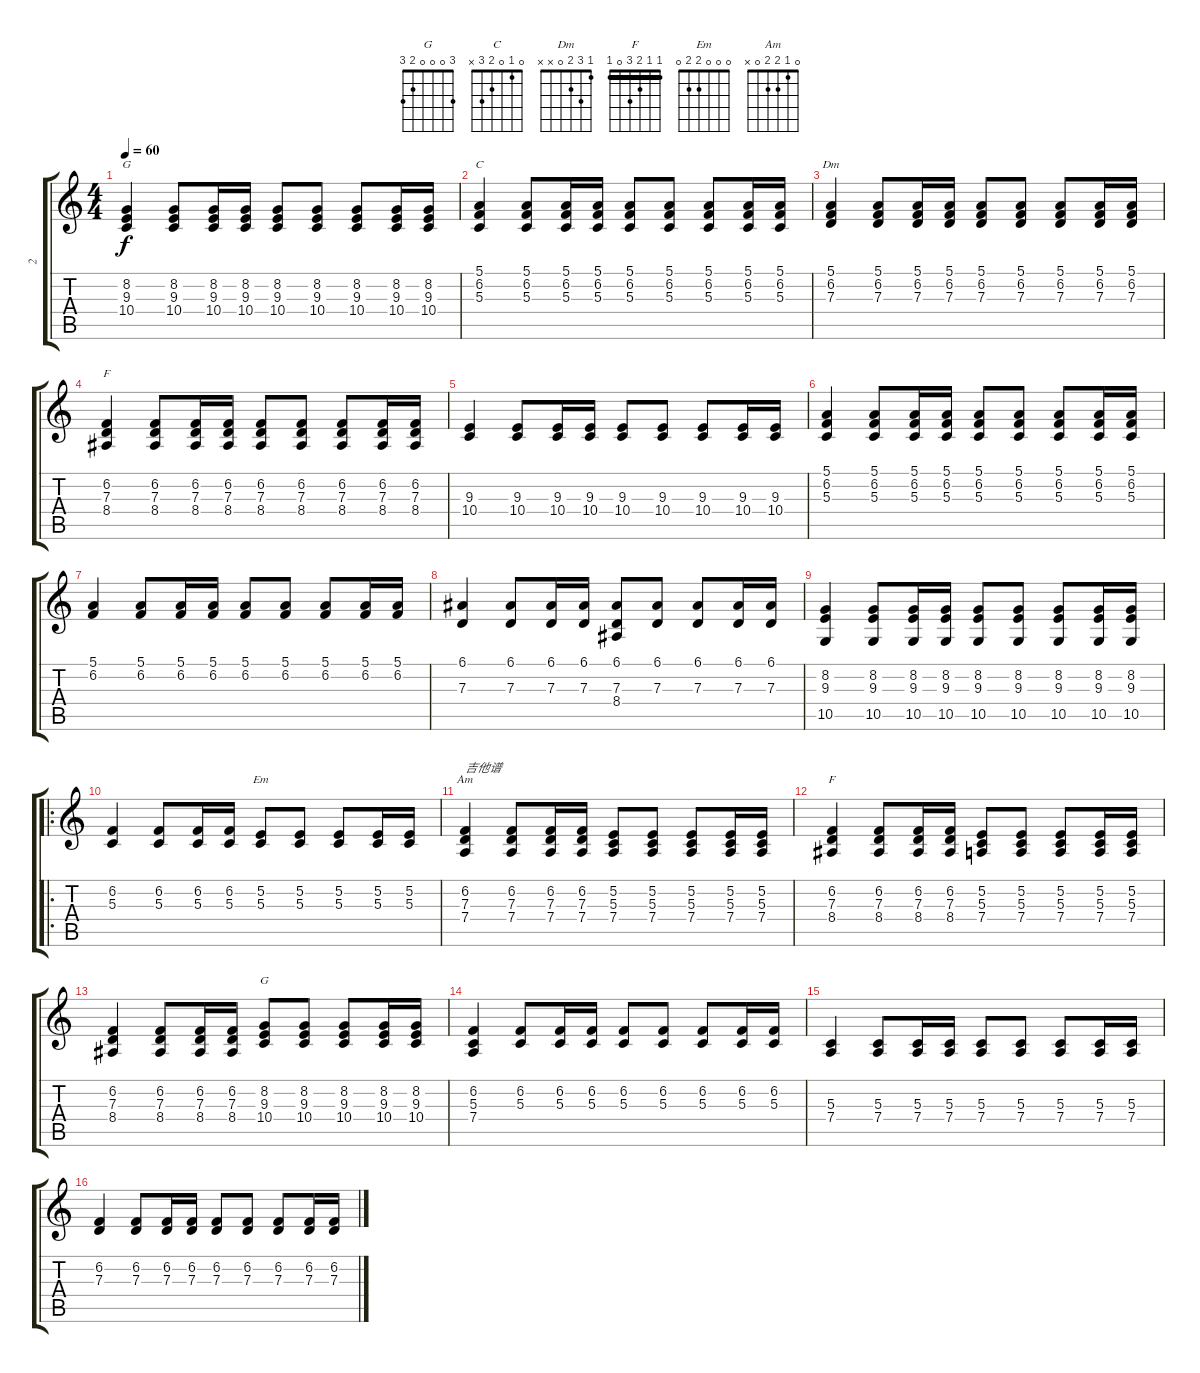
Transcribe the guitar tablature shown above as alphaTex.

\track ("2" "2") {instrument electricpiano1}
\staff {score tabs}
\tuning (E4 B3 G3 D3 A2 E2) {hide}
\chord ("G" 3 3 4 5 5 3) {barre 3}
\chord ("C" 0 1 0 2 3 x)
\chord ("Dm" 1 3 2 0 x x)
\chord ("F" 1 1 2 3 3 1) {barre 1}
\chord ("Em" 0 0 0 2 2 0)
\chord ("Am" 0 1 2 2 0 x)
\chord ("F" 1 1 2 3 0 1) {barre 1}
\chord ("G" 3 0 0 0 2 3)
\ts (4 4)
\tempo 60
\clef g2
\ks c
(8.2 9.3 10.4).4{ch "G" dy f} (8.2 9.3 10.4).8 (8.2 9.3 10.4).16 (8.2 9.3 10.4).16 (8.2 9.3 10.4).8 (8.2 9.3 10.4).8 (8.2 9.3 10.4).8 (8.2 9.3 10.4).16 (8.2 9.3 10.4).16 |
(5.1 6.2 5.3).4{ch "C"} (5.1 6.2 5.3).8 (5.1 6.2 5.3).16 (5.1 6.2 5.3).16 (5.1 6.2 5.3).8 (5.1 6.2 5.3).8 (5.1 6.2 5.3).8 (5.1 6.2 5.3).16 (5.1 6.2 5.3).16 |
(5.1 6.2 7.3).4{ch "Dm"} (5.1 6.2 7.3).8 (5.1 6.2 7.3).16 (5.1 6.2 7.3).16 (5.1 6.2 7.3).8 (5.1 6.2 7.3).8 (5.1 6.2 7.3).8 (5.1 6.2 7.3).16 (5.1 6.2 7.3).16 |
(6.2 7.3 8.4).4{ch "F"} (6.2 7.3 8.4).8 (6.2 7.3 8.4).16 (6.2 7.3 8.4).16 (6.2 7.3 8.4).8 (6.2 7.3 8.4).8 (6.2 7.3 8.4).8 (6.2 7.3 8.4).16 (6.2 7.3 8.4).16 |
(9.3 10.4).4 (9.3 10.4).8 (9.3 10.4).16 (9.3 10.4).16 (9.3 10.4).8 (9.3 10.4).8 (9.3 10.4).8 (9.3 10.4).16 (9.3 10.4).16 |
(5.1 6.2 5.3).4 (5.1 6.2 5.3).8 (5.1 6.2 5.3).16 (5.1 6.2 5.3).16 (5.1 6.2 5.3).8 (5.1 6.2 5.3).8 (5.1 6.2 5.3).8 (5.1 6.2 5.3).16 (5.1 6.2 5.3).16 |
(5.1 6.2).4 (5.1 6.2).8 (5.1 6.2).16 (5.1 6.2).16 (5.1 6.2).8 (5.1 6.2).8 (5.1 6.2).8 (5.1 6.2).16 (5.1 6.2).16 |
(6.1 7.3).4 (6.1 7.3).8 (6.1 7.3).16 (6.1 7.3).16 (6.1 7.3 8.4).8 (6.1 7.3).8 (6.1 7.3).8 (6.1 7.3).16 (6.1 7.3).16 |
(8.2 9.3 10.5).4 (8.2 9.3 10.5).8 (8.2 9.3 10.5).16 (8.2 9.3 10.5).16 (8.2 9.3 10.5).8 (8.2 9.3 10.5).8 (8.2 9.3 10.5).8 (8.2 9.3 10.5).16 (8.2 9.3 10.5).16 |
\ro
(6.2 5.3).4 (6.2 5.3).8 (6.2 5.3).16 (6.2 5.3).16 (5.2 5.3).8{ch "Em"} (5.2 5.3).8 (5.2 5.3).8 (5.2 5.3).16 (5.2 5.3).16 |
(6.2 7.3 7.4).4{ch "Am" txt "吉他谱"} (6.2 7.3 7.4).8 (6.2 7.3 7.4).16 (6.2 7.3 7.4).16 (5.2 5.3 7.4).8 (5.2 5.3 7.4).8 (5.2 5.3 7.4).8 (5.2 5.3 7.4).16 (5.2 5.3 7.4).16 |
(6.2 7.3 8.4).4{ch "F"} (6.2 7.3 8.4).8 (6.2 7.3 8.4).16 (6.2 7.3 8.4).16 (5.2 5.3 7.4).8 (5.2 5.3 7.4).8 (5.2 5.3 7.4).8 (5.2 5.3 7.4).16 (5.2 5.3 7.4).16 |
(6.2 7.3 8.4).4 (6.2 7.3 8.4).8 (6.2 7.3 8.4).16 (6.2 7.3 8.4).16 (8.2 9.3 10.4).8{ch "G"} (8.2 9.3 10.4).8 (8.2 9.3 10.4).8 (8.2 9.3 10.4).16 (8.2 9.3 10.4).16 |
(6.2 5.3 7.4).4 (6.2 5.3).8 (6.2 5.3).16 (6.2 5.3).16 (6.2 5.3).8 (6.2 5.3).8 (6.2 5.3).8 (6.2 5.3).16 (6.2 5.3).16 |
(5.3 7.4).4 (5.3 7.4).8 (5.3 7.4).16 (5.3 7.4).16 (5.3 7.4).8 (5.3 7.4).8 (5.3 7.4).8 (5.3 7.4).16 (5.3 7.4).16 |
(6.2 7.3).4 (6.2 7.3).8 (6.2 7.3).16 (6.2 7.3).16 (6.2 7.3).8 (6.2 7.3).8 (6.2 7.3).8 (6.2 7.3).16 (6.2 7.3).16
